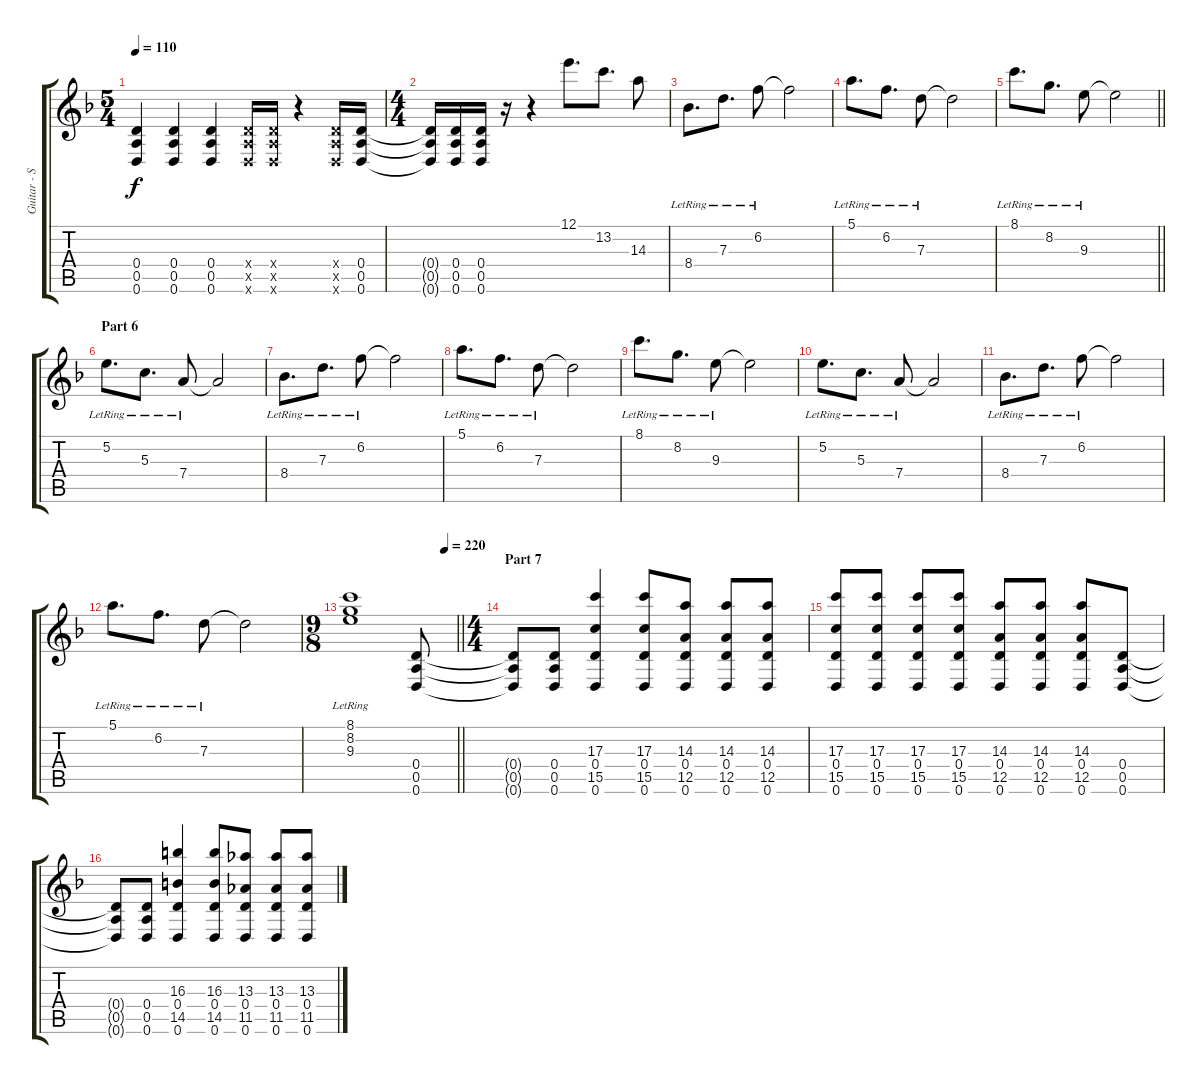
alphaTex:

\track ("Guitar - Simon Neil" "Guitar - S") {instrument electricguitarclean}
\staff {score tabs}
\tuning (E4 B3 G3 D3 A2 D2) {hide}
\ts (5 4)
\tempo 110
\clef g2
\ks dminor
(0.4 0.5 0.6).4{dy f} (0.4 0.5 0.6).4 (0.4 0.5 0.6).4 (0.4{x} 0.5{x} 0.6{x}).16 (0.4{x} 0.5{x} 0.6{x}).16 r.4 (0.4{x} 0.5{x} 0.6{x}).16 (0.4 0.5 0.6).16 |
\ts (4 4)
(0.4{t} 0.5{t} 0.6{t}).16 (0.4 0.5 0.6).16 (0.4 0.5 0.6).16 r.16 r.4 12.1.8{d} 13.2.8{d} 14.3.8 |
8.4{lr}.8{d volume 12 instrument electricguitarclean} 7.3{lr}.8{d} 6.2{lr}.8 6.2{t}.2 |
5.1{lr}.8{d} 6.2{lr}.8{d} 7.3{lr}.8 7.3{t}.2 |
\barLineRight lightlight
8.1{lr}.8{d} 8.2{lr}.8{d} 9.3{lr}.8 9.3{t}.2 |
\section ("" "Part 6")
5.2{lr}.8{d} 5.3{lr}.8{d} 7.4{lr}.8 7.4{t}.2 |
8.4{lr}.8{d} 7.3{lr}.8{d} 6.2{lr}.8 6.2{t}.2 |
5.1{lr}.8{d} 6.2{lr}.8{d} 7.3{lr}.8 7.3{t}.2 |
8.1{lr}.8{d} 8.2{lr}.8{d} 9.3{lr}.8 9.3{t}.2 |
5.2{lr}.8{d} 5.3{lr}.8{d} 7.4{lr}.8 7.4{t}.2 |
8.4{lr}.8{d} 7.3{lr}.8{d} 6.2{lr}.8 6.2{t}.2 |
5.1{lr}.8{d} 6.2{lr}.8{d} 7.3{lr}.8 7.3{t}.2 |
\ts (9 8)
\tempo (220 0.8888888888888888)
\barLineRight lightlight
(8.1{lr} 8.2{lr} 9.3{lr}).1 (0.4 0.5 0.6).8{volume 13 instrument overdrivenguitar} |
\ts (4 4)
\section ("" "Part 7")
(0.4{t} 0.5{t} 0.6{t}).8 (0.4 0.5 0.6).8 (17.3 0.4 15.5 0.6).4 (17.3 0.4 15.5 0.6).8 (14.3 0.4 12.5 0.6).8 (14.3 0.4 12.5 0.6).8 (14.3 0.4 12.5 0.6).8 |
(17.3 0.4 15.5 0.6).8 (17.3 0.4 15.5 0.6).8 (17.3 0.4 15.5 0.6).8 (17.3 0.4 15.5 0.6).8 (14.3 0.4 12.5 0.6).8 (14.3 0.4 12.5 0.6).8 (14.3 0.4 12.5 0.6).8 (0.4 0.5 0.6).8 |
(0.4{t} 0.5{t} 0.6{t}).8 (0.4 0.5 0.6).8 (16.3 0.4 14.5 0.6).4 (16.3 0.4 14.5 0.6).8 (13.3 0.4 11.5 0.6).8 (13.3 0.4 11.5 0.6).8 (13.3 0.4 11.5 0.6).8
